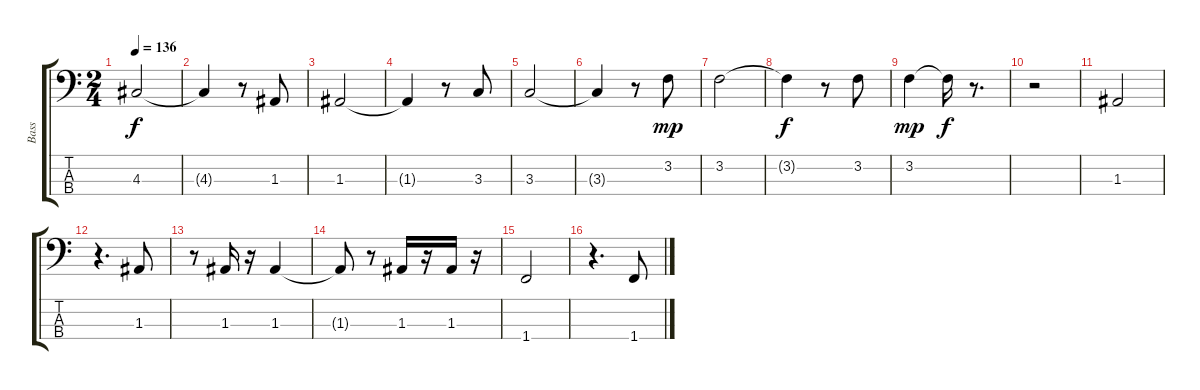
\track ("Bass" "Bass") {instrument fretlessbass}
\staff {score tabs}
\tuning (G2 D2 A1 E1) {hide}
\ts (2 4)
\tempo 136
\clef f4
\ks c
4.3.2{dy f} |
4.3{t}.4 r.8 1.3.8 |
1.3.2 |
1.3{t}.4 r.8 3.3.8 |
3.3.2 |
3.3{t}.4 r.8 3.2.8{dy mp} |
3.2.2 |
3.2{t}.4{dy f} r.8 3.2.8 |
3.2.4{dy mp} 3.2{t}.16{dy f} r.8{d} |
r.2 |
1.3.2 |
r.4{d} 1.3.8 |
r.8 1.3.16 r.16 1.3.4 |
1.3{t}.8 r.8 1.3.16 r.16 1.3.16 r.16 |
1.4.2 |
r.4{d} 1.4.8
